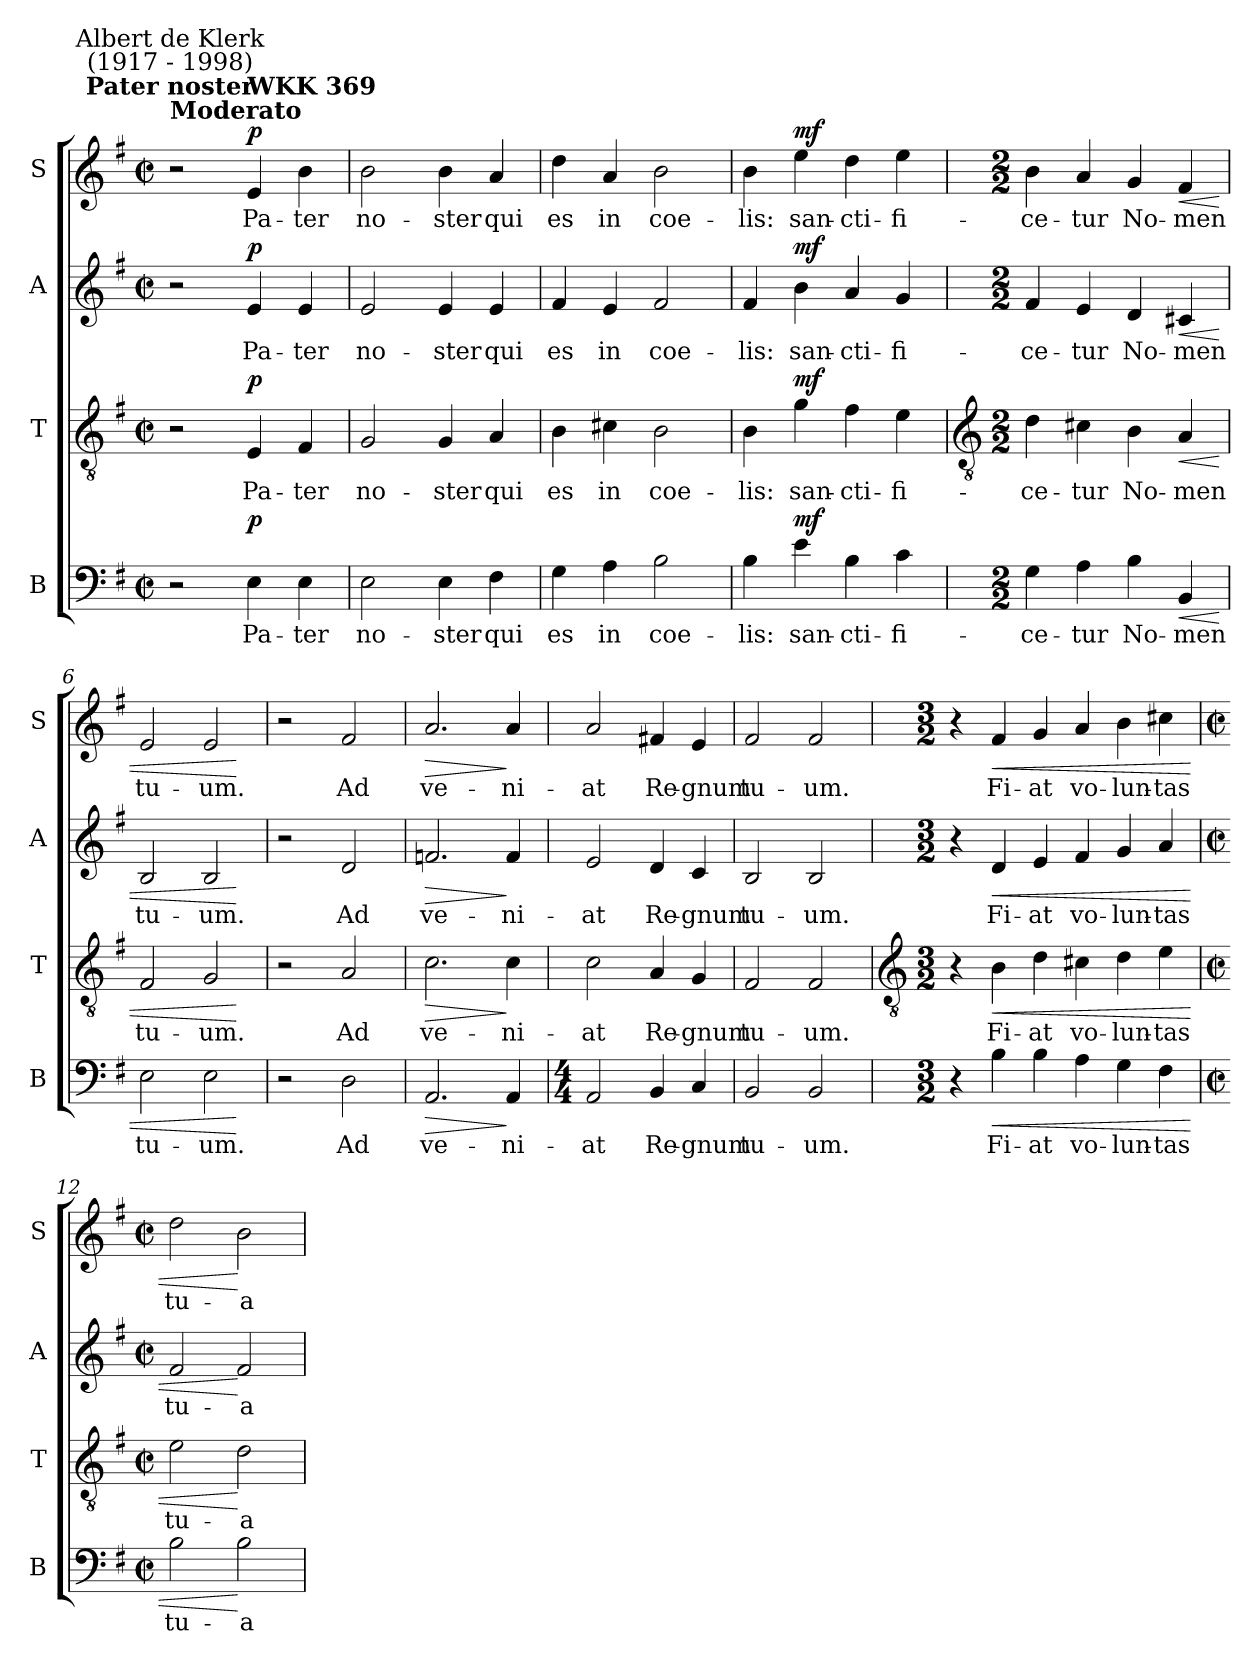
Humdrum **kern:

**kern	**text	**dynam	**kern	**text	**dynam	**kern	**text	**dynam	**kern	**text	**dynam
*part4	*part4	*part4	*part3	*part3	*part3	*part2	*part2	*part2	*part1	*part1	*part1
*staff4	*staff4	*staff4	*staff3	*staff3	*staff3	*staff2	*staff2	*staff2	*staff1	*staff1	*staff1
*I"B	*	*	*I"T	*	*	*I"A	*	*	*I"S	*	*
*I'B	*	*	*I'T	*	*	*I'A	*	*	*I'S	*	*
*clefF4	*	*	*clefGv2	*	*	*clefG2	*	*	*clefG2	*	*
*k[f#]	*	*	*k[f#]	*	*	*k[f#]	*	*	*k[f#]	*	*
*G:	*	*	*G:	*	*	*G:	*	*	*G:	*	*
*M2/2	*	*	*M2/2	*	*	*M2/2	*	*	*M2/2	*	*
*met(c|)	*	*	*met(c|)	*	*	*met(c|)	*	*	*met(c|)	*	*
=1	=1	=1	=1	=1	=1	=1	=1	=1	=1	=1	=1
!	!	!	!	!	!	!	!	!	!LO:TX:a:B:t=Moderato	!	!
!	!	!	!	!	!	!	!	!	!LO:TX:a:B:cj:t=Pater noster	!	!
!	!	!	!	!	!	!	!	!	!LO:TX:a:cj:t=Albert de Klerk\n(1917 - 1998)	!	!
2r	.	.	2r	.	.	2r	.	.	2r	.	.
!	!	!	!	!	!	!	!	!	!LO:TX:a:B:t=WKK 369	!	!
!	!LO:LY:b	!LO:DY:a	!	!LO:LY:b	!LO:DY:a	!	!LO:LY:b	!LO:DY:a	!	!LO:LY:b	!LO:DY:a
4E	Pa-	p	4E	Pa-	p	4e	Pa-	p	4e	Pa-	p
*	*	*	*	*	*	*	*	*	*MM120	*	*
!	!LO:LY:b	!	!	!LO:LY:b	!	!	!LO:LY:b	!	!	!LO:LY:b	!
4E	-ter	.	4F#	-ter	.	4e	-ter	.	4b	-ter	.
=2	=2	=2	=2	=2	=2	=2	=2	=2	=2	=2	=2
!	!LO:LY:b	!	!	!LO:LY:b	!	!	!LO:LY:b	!	!	!LO:LY:b	!
2E	no-	.	2G	no-	.	2e	no-	.	2b	no-	.
!	!LO:LY:b	!	!	!LO:LY:b	!	!	!LO:LY:b	!	!	!LO:LY:b	!
4E	-ster	.	4G	-ster	.	4e	-ster	.	4b	-ster	.
!	!LO:LY:b	!	!	!LO:LY:b	!	!	!LO:LY:b	!	!	!LO:LY:b	!
4F#	qui	.	4A	qui	.	4e	qui	.	4a	qui	.
=3	=3	=3	=3	=3	=3	=3	=3	=3	=3	=3	=3
!	!LO:LY:b	!	!	!LO:LY:b	!	!	!LO:LY:b	!	!	!LO:LY:b	!
4G	es	.	4B	es	.	4f#	es	.	4dd	es	.
!	!LO:LY:b	!	!	!LO:LY:b	!	!	!LO:LY:b	!	!	!LO:LY:b	!
4A	in	.	4c#X	in	.	4e	in	.	4a	in	.
!	!LO:LY:b	!	!	!LO:LY:b	!	!	!LO:LY:b	!	!	!LO:LY:b	!
2B	coe-	.	2B	coe-	.	2f#	coe-	.	2b	coe-	.
=4	=4	=4	=4	=4	=4	=4	=4	=4	=4	=4	=4
!	!LO:LY:b	!	!	!LO:LY:b	!	!	!LO:LY:b	!	!	!LO:LY:b	!
4B	-lis:	.	4B	-lis:	.	4f#	-lis:	.	4b	-lis:	.
!	!LO:LY:b	!LO:DY:a	!	!LO:LY:b	!LO:DY:a	!	!LO:LY:b	!LO:DY:a	!	!LO:LY:b	!LO:DY:a
4e	san-	mf	4g	san-	mf	4b	san-	mf	4ee	san-	mf
!	!LO:LY:b	!	!	!LO:LY:b	!	!	!LO:LY:b	!	!	!LO:LY:b	!
4B	-cti-	.	4f#	-cti-	.	4a	-cti-	.	4dd	-cti-	.
!	!LO:LY:b	!	!	!LO:LY:b	!	!	!LO:LY:b	!	!	!LO:LY:b	!
4c	-fi -	.	4e	-fi -	.	4g	-fi -	.	4ee	-fi -	.
!!LO:LB:g=z
=5	=5	=5	=5	=5	=5	=5	=5	=5	=5	=5	=5
*	*	*	*clefGv2	*	*	*	*	*	*	*	*
*M2/2	*	*	*M2/2	*	*	*M2/2	*	*	*M2/2	*	*
!	!LO:LY:b	!	!	!LO:LY:b	!	!	!LO:LY:b	!	!	!LO:LY:b	!
4G	ce-	.	4d	ce-	.	4f#	ce-	.	4b	ce-	.
!	!LO:LY:b	!	!	!LO:LY:b	!	!	!LO:LY:b	!	!	!LO:LY:b	!
4A	-tur	.	4c#X	-tur	.	4e	-tur	.	4a	-tur	.
!	!LO:LY:b	!	!	!LO:LY:b	!	!	!LO:LY:b	!	!	!LO:LY:b	!
4B	No-	.	4B	No-	.	4d	No-	.	4g	No-	.
!	!LO:LY:b	!LO:HP:b	!	!LO:LY:b	!LO:HP:b	!	!LO:LY:b	!LO:HP:b	!	!LO:LY:b	!LO:HP:b
4BB	-men	<	4A	-men	<	4c#X	-men	<	4f#	-men	<
=6	=6	=6	=6	=6	=6	=6	=6	=6	=6	=6	=6
!	!LO:LY:b	!	!	!LO:LY:b	!	!	!LO:LY:b	!	!	!LO:LY:b	!
2E	tu-	.	2F#	tu-	.	2B	tu-	.	2e	tu-	.
!	!LO:LY:b	!	!	!LO:LY:b	!	!	!LO:LY:b	!	!	!LO:LY:b	!
2E	-um.	.	2G	-um.	.	2B	-um.	.	2e	-um.	.
.	.	[	.	.	[	.	.	[	.	.	[
=7	=7	=7	=7	=7	=7	=7	=7	=7	=7	=7	=7
2r	.	.	2r	.	.	2r	.	.	2r	.	.
!	!LO:LY:b	!	!	!LO:LY:b	!	!	!LO:LY:b	!	!	!LO:LY:b	!
2D	Ad	.	2A	Ad	.	2d	Ad	.	2f#	Ad	.
=8	=8	=8	=8	=8	=8	=8	=8	=8	=8	=8	=8
!	!LO:LY:b	!LO:HP:b	!	!LO:LY:b	!LO:HP:b	!	!LO:LY:b	!LO:HP:b	!	!LO:LY:b	!LO:HP:b
2.AA	ve-	>	2.c	ve-	>	2.fn	ve-	>	2.a	ve-	>
!	!LO:LY:b	!	!	!LO:LY:b	!	!	!LO:LY:b	!	!	!LO:LY:b	!
4AA	-ni -	]	4c	-ni -	]	4f	-ni -	]	4a	-ni -	]
=9	=9	=9	=9	=9	=9	=9	=9	=9	=9	=9	=9
*M4/4	*	*	*	*	*	*	*	*	*	*	*
!	!LO:LY:b	!	!	!LO:LY:b	!	!	!LO:LY:b	!	!	!LO:LY:b	!
2AA	at	.	2c	at	.	2e	at	.	2a	at	.
!	!LO:LY:b	!	!	!LO:LY:b	!	!	!LO:LY:b	!	!	!LO:LY:b	!
4BB	Re-	.	4A	Re-	.	4d	Re-	.	4f#X	Re-	.
!	!LO:LY:b	!	!	!LO:LY:b	!	!	!LO:LY:b	!	!	!LO:LY:b	!
4C	-gnum	.	4G	-gnum	.	4c	-gnum	.	4e	-gnum	.
=10	=10	=10	=10	=10	=10	=10	=10	=10	=10	=10	=10
!	!LO:LY:b	!	!	!LO:LY:b	!	!	!LO:LY:b	!	!	!LO:LY:b	!
2BB	tu-	.	2F#	tu-	.	2B	tu-	.	2f#	tu-	.
!	!LO:LY:b	!	!	!LO:LY:b	!	!	!LO:LY:b	!	!	!LO:LY:b	!
2BB	-um.	.	2F#	-um.	.	2B	-um.	.	2f#	-um.	.
!!LO:LB:g=z
=11	=11	=11	=11	=11	=11	=11	=11	=11	=11	=11	=11
*	*	*	*clefGv2	*	*	*	*	*	*	*	*
*M3/2	*	*	*M3/2	*	*	*M3/2	*	*	*M3/2	*	*
4r	.	.	4r	.	.	4r	.	.	4r	.	.
!	!LO:LY:b	!LO:HP:b	!	!LO:LY:b	!LO:HP:b	!	!LO:LY:b	!LO:HP:b	!	!LO:LY:b	!LO:HP:b
4B	Fi-	<	4B	Fi-	<	4d	Fi-	<	4f#	Fi-	<
!	!LO:LY:b	!	!	!LO:LY:b	!	!	!LO:LY:b	!	!	!LO:LY:b	!
4B	-at	.	4d	-at	.	4e	-at	.	4g	-at	.
!	!LO:LY:b	!	!	!LO:LY:b	!	!	!LO:LY:b	!	!	!LO:LY:b	!
4A	vo-	.	4c#X	vo-	.	4f#	vo-	.	4a	vo-	.
!	!LO:LY:b	!	!	!LO:LY:b	!	!	!LO:LY:b	!	!	!LO:LY:b	!
4G	-lun-	.	4d	-lun-	.	4g	-lun-	.	4b	-lun-	.
!	!LO:LY:b	!	!	!LO:LY:b	!	!	!LO:LY:b	!	!	!LO:LY:b	!
4F#	-tas	.	4e	-tas	.	4a	-tas	.	4cc#X	-tas	.
=12	=12	=12	=12	=12	=12	=12	=12	=12	=12	=12	=12
*M2/2	*	*	*M2/2	*	*	*M2/2	*	*	*M2/2	*	*
*met(c|)	*	*	*met(c|)	*	*	*met(c|)	*	*	*met(c|)	*	*
!	!LO:LY:b	!	!	!LO:LY:b	!	!	!LO:LY:b	!	!	!LO:LY:b	!
2B	tu-	.	2e	tu-	.	2f#	tu-	.	2dd	tu-	.
!	!LO:LY:b	!	!	!LO:LY:b	!	!	!LO:LY:b	!	!	!LO:LY:b	!
2B	-a	[	2d	-a	[	2f#	-a	[	2b	-a	[
=	=	=	=	=	=	=	=	=	=	=	=
*-	*-	*-	*-	*-	*-	*-	*-	*-	*-	*-	*-
